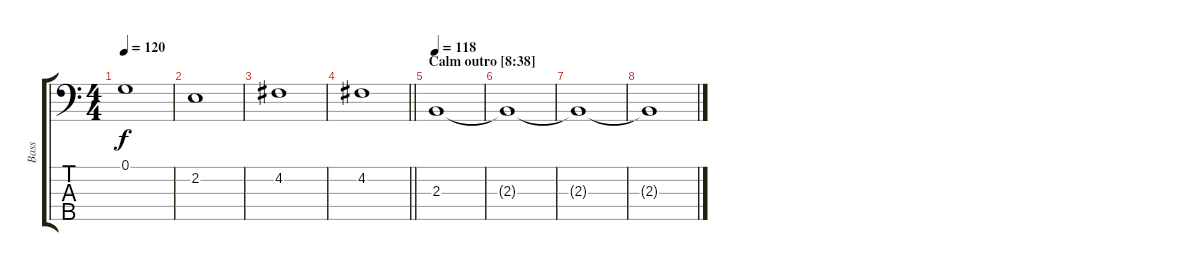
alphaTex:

\track ("Bass" "Bass") {instrument electricbassfinger}
\staff {score tabs}
\tuning (G2 D2 A1 E1 B0) {hide}
\ts (4 4)
\tempo 120
\clef f4
\ks c
0.1.1{dy f} |
2.2.1 |
4.2.1 |
\barLineRight lightlight
4.2.1 |
\section ("" "Calm outro [8:38]")
\tempo 118
2.3.1{volume 0} |
2.3{t}.1 |
2.3{t}.1 |
2.3{t}.1
